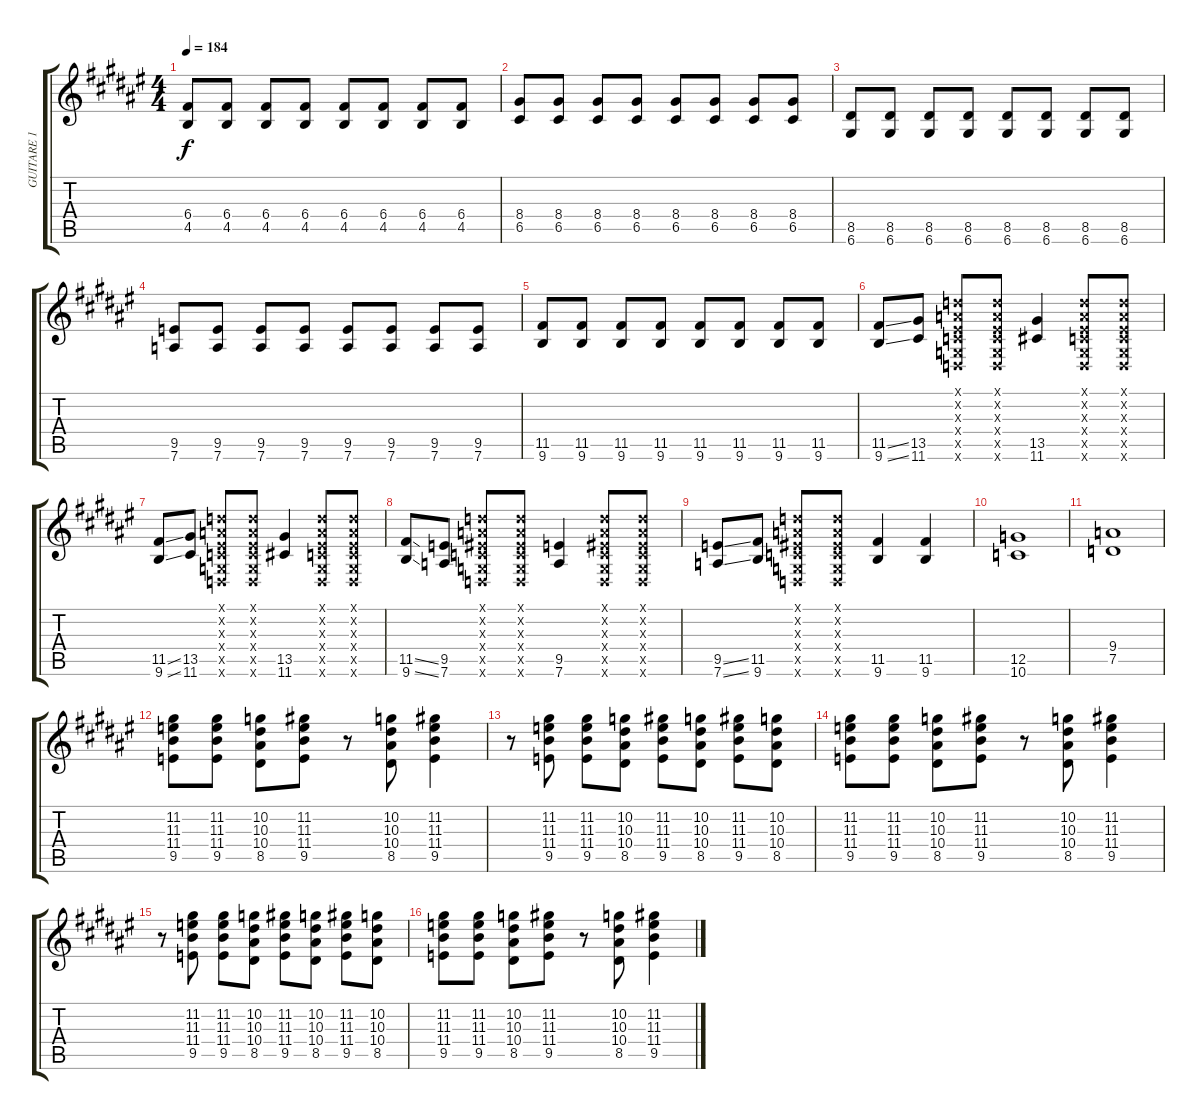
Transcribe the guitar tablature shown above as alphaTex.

\track ("GUITARE 1" "GUITARE 1") {instrument distortionguitar}
\staff {score tabs}
\tuning (D4 A3 F3 C3 G2 D2) {hide}
\ts (4 4)
\tempo 184
\clef g2
\ks f#
(6.4 4.5).8{dy f} (6.4 4.5).8 (6.4 4.5).8 (6.4 4.5).8 (6.4 4.5).8 (6.4 4.5).8 (6.4 4.5).8 (6.4 4.5).8 |
(8.4 6.5).8 (8.4 6.5).8 (8.4 6.5).8 (8.4 6.5).8 (8.4 6.5).8 (8.4 6.5).8 (8.4 6.5).8 (8.4 6.5).8 |
(8.5 6.6).8 (8.5 6.6).8 (8.5 6.6).8 (8.5 6.6).8 (8.5 6.6).8 (8.5 6.6).8 (8.5 6.6).8 (8.5 6.6).8 |
(9.5 7.6).8 (9.5 7.6).8 (9.5 7.6).8 (9.5 7.6).8 (9.5 7.6).8 (9.5 7.6).8 (9.5 7.6).8 (9.5 7.6).8 |
(11.5 9.6).8 (11.5 9.6).8 (11.5 9.6).8 (11.5 9.6).8 (11.5 9.6).8 (11.5 9.6).8 (11.5 9.6).8 (11.5 9.6).8 |
(11.5{ss} 9.6{ss}).8{volume 10 instrument distortionguitar} (13.5 11.6).8 (0.1{x} 0.2{x} 0.3{x} 0.4{x} 0.5{x} 0.6{x}).8 (0.1{x} 0.2{x} 0.3{x} 0.4{x} 0.5{x} 0.6{x}).8 (13.5 11.6).4 (0.1{x} 0.2{x} 0.3{x} 0.4{x} 0.5{x} 0.6{x}).8 (0.1{x} 0.2{x} 0.3{x} 0.4{x} 0.5{x} 0.6{x}).8 |
(11.5{ss} 9.6{ss}).8 (13.5 11.6).8 (0.1{x} 0.2{x} 0.3{x} 0.4{x} 0.5{x} 0.6{x}).8 (0.1{x} 0.2{x} 0.3{x} 0.4{x} 0.5{x} 0.6{x}).8 (13.5 11.6).4 (0.1{x} 0.2{x} 0.3{x} 0.4{x} 0.5{x} 0.6{x}).8 (0.1{x} 0.2{x} 0.3{x} 0.4{x} 0.5{x} 0.6{x}).8 |
(11.5{ss} 9.6{ss}).8 (9.5 7.6).8 (0.1{x} 0.2{x} 0.3{x} 0.4{x} 0.5{x} 0.6{x}).8 (0.1{x} 0.2{x} 0.3{x} 0.4{x} 0.5{x} 0.6{x}).8 (9.5 7.6).4 (0.1{x} 0.2{x} 0.3{x} 0.4{x} 0.5{x} 0.6{x}).8 (0.1{x} 0.2{x} 0.3{x} 0.4{x} 0.5{x} 0.6{x}).8 |
(9.5{ss} 7.6{ss}).8 (11.5 9.6).8 (0.1{x} 0.2{x} 0.3{x} 0.4{x} 0.5{x} 0.6{x}).8 (0.1{x} 0.2{x} 0.3{x} 0.4{x} 0.5{x} 0.6{x}).8 (11.5 9.6).4 (11.5 9.6).4 |
(12.5 10.6).1 |
(9.4 7.5).1 |
(11.2 11.3 11.4 9.5).8 (11.2 11.3 11.4 9.5).8 (10.2 10.3 10.4 8.5).8 (11.2 11.3 11.4 9.5).8 r.8 (10.2 10.3 10.4 8.5).8 (11.2 11.3 11.4 9.5).4 |
r.8 (11.2 11.3 11.4 9.5).8 (11.2 11.3 11.4 9.5).8 (10.2 10.3 10.4 8.5).8 (11.2 11.3 11.4 9.5).8 (10.2 10.3 10.4 8.5).8 (11.2 11.3 11.4 9.5).8 (10.2 10.3 10.4 8.5).8 |
(11.2 11.3 11.4 9.5).8 (11.2 11.3 11.4 9.5).8 (10.2 10.3 10.4 8.5).8 (11.2 11.3 11.4 9.5).8 r.8 (10.2 10.3 10.4 8.5).8 (11.2 11.3 11.4 9.5).4 |
r.8 (11.2 11.3 11.4 9.5).8 (11.2 11.3 11.4 9.5).8 (10.2 10.3 10.4 8.5).8 (11.2 11.3 11.4 9.5).8 (10.2 10.3 10.4 8.5).8 (11.2 11.3 11.4 9.5).8 (10.2 10.3 10.4 8.5).8 |
(11.2 11.3 11.4 9.5).8 (11.2 11.3 11.4 9.5).8 (10.2 10.3 10.4 8.5).8 (11.2 11.3 11.4 9.5).8 r.8 (10.2 10.3 10.4 8.5).8 (11.2 11.3 11.4 9.5).4
